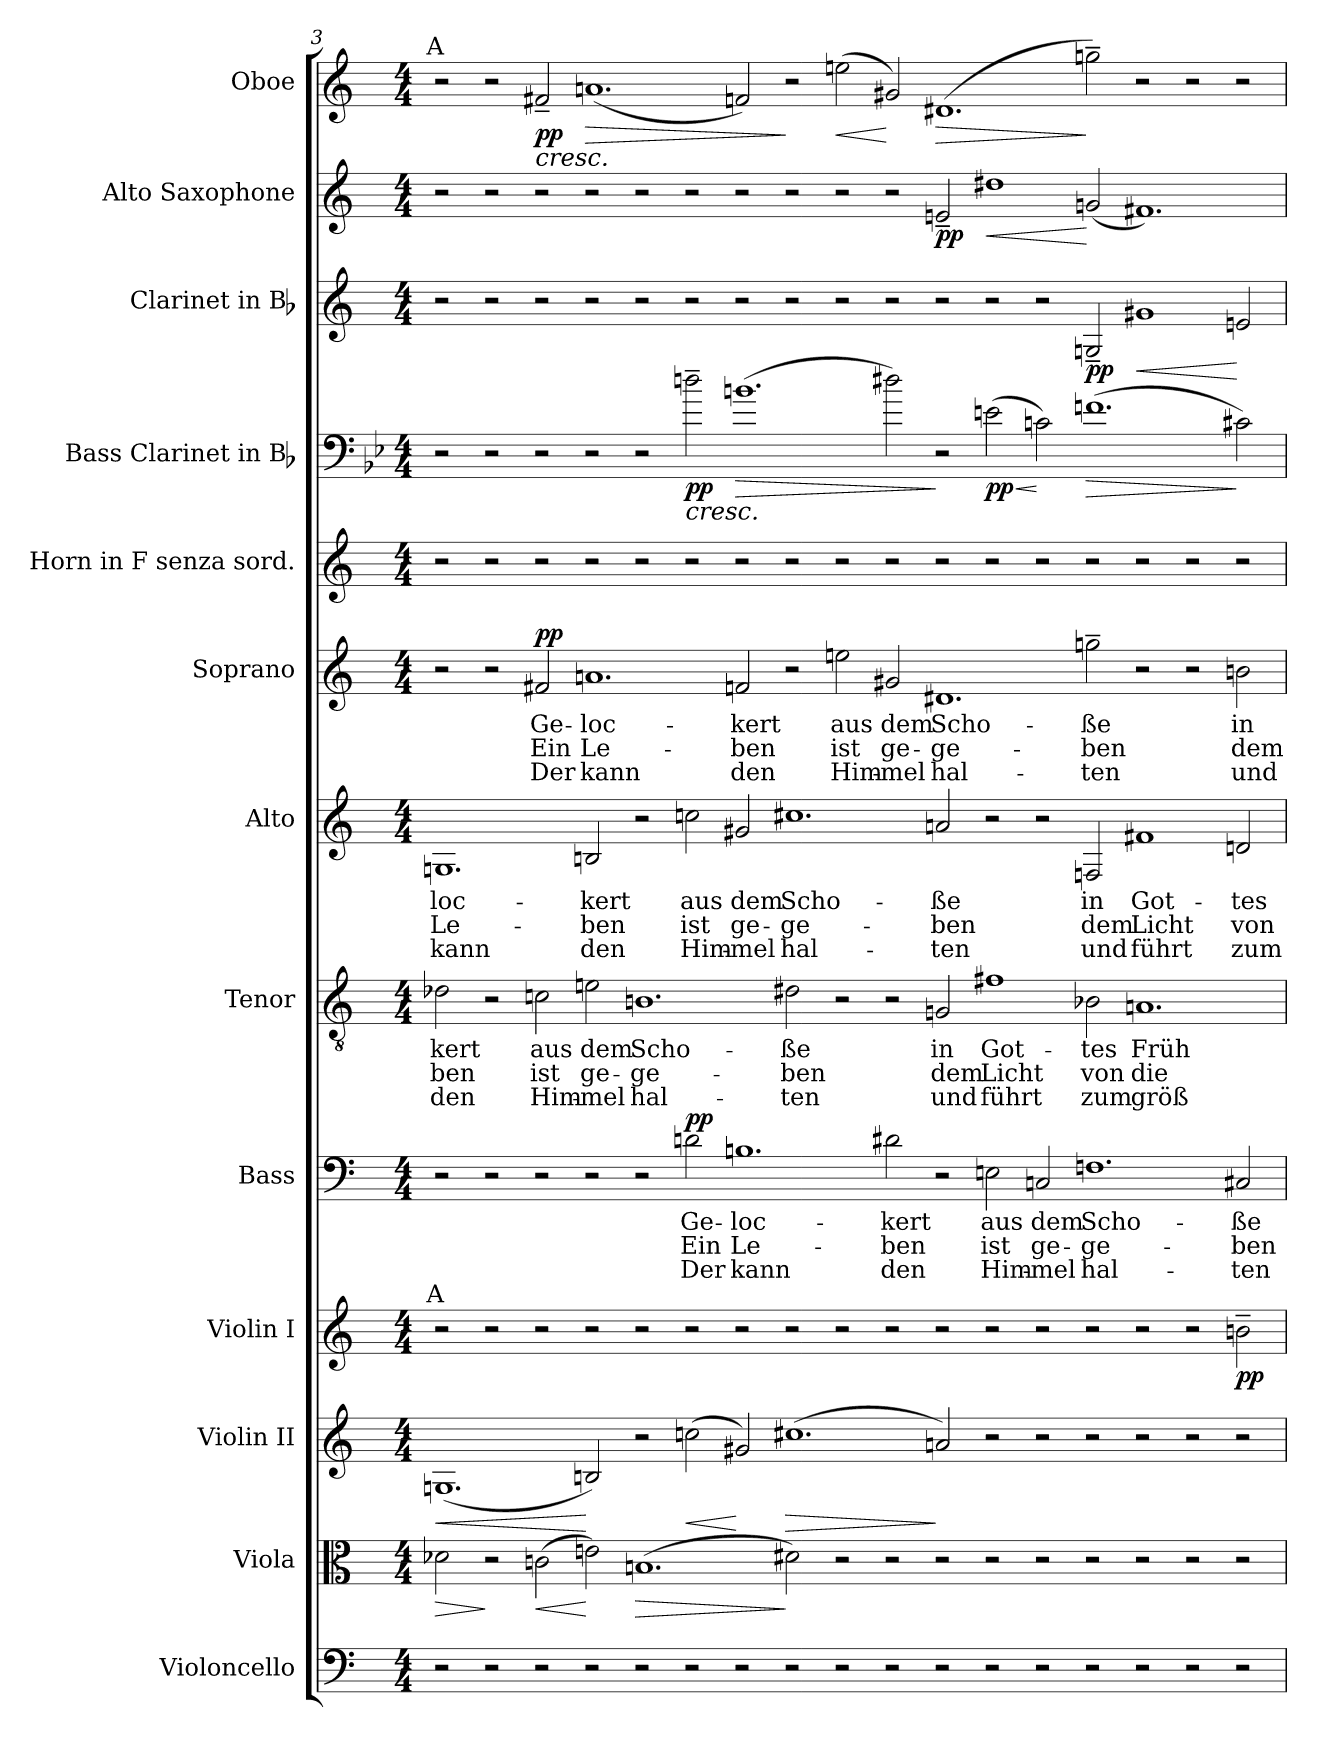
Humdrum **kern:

**kern	**kern	**dynam	**kern	**dynam	**kern	**dynam	**kern	**text	**text	**text	**dynam	**kern	**text	**text	**text	**kern	**text	**text	**text	**kern	**text	**text	**text	**dynam	**kern	**kern	**dynam	**kern	**dynam	**kern	**dynam	**kern	**dynam
*part13	*part12	*part12	*part11	*part11	*part10	*part10	*part9	*part9	*part9	*part9	*part9	*part8	*part8	*part8	*part8	*part7	*part7	*part7	*part7	*part6	*part6	*part6	*part6	*part6	*part5	*part4	*part4	*part3	*part3	*part2	*part2	*part1	*part1
*staff13	*staff12	*staff12	*staff11	*staff11	*staff10	*staff10	*staff9	*staff9	*staff9	*staff9	*staff9	*staff8	*staff8	*staff8	*staff8	*staff7	*staff7	*staff7	*staff7	*staff6	*staff6	*staff6	*staff6	*staff6	*staff5	*staff4	*staff4	*staff3	*staff3	*staff2	*staff2	*staff1	*staff1
*I"Violoncello	*I"Viola	*	*I"Violin II	*	*I"Violin I	*	*I"Bass	*	*	*	*	*I"Tenor	*	*	*	*I"Alto	*	*	*	*I"Soprano	*	*	*	*	*I"Horn in F senza sord.	*I"Bass Clarinet in Bb	*	*I"Clarinet in Bb	*	*I"Alto Saxophone	*	*I"Oboe	*
*I'Vc.	*I'Vla.	*	*I'Vln. II	*	*I'Vln. I	*	*I'B.	*	*	*	*	*I'T.	*	*	*	*I'A.	*	*	*	*I'S.	*	*	*	*	*I'Hn.	*I'B. Cl.	*	*I'Cl.	*	*I'Alto Sax.	*	*I'Ob.	*
*clefF4	*clefC3	*	*clefG2	*	*clefG2	*	*clefF4	*	*	*	*	*clefGv2	*	*	*	*clefG2	*	*	*	*clefG2	*	*	*	*	*clefG2	*clefF4	*	*clefG2	*	*clefG2	*	*clefG2	*
*	*	*	*	*	*	*	*	*	*	*	*	*ITrd7c12	*	*	*	*	*	*	*	*	*	*	*	*	*ITrd4c7	*ITrd8c14	*	*ITrd1c2	*	*ITrd5c9	*	*	*
*k[]	*k[]	*	*k[]	*	*k[]	*	*k[]	*	*	*	*	*k[]	*	*	*	*k[]	*	*	*	*k[]	*	*	*	*	*k[b-]	*k[b-e-]	*	*k[b-e-]	*	*k[b-e-a-]	*	*k[]	*
*M4/4	*M4/4	*	*M4/4	*	*M4/4	*	*M4/4	*	*	*	*	*M4/4	*	*	*	*M4/4	*	*	*	*M4/4	*	*	*	*	*M4/4	*M4/4	*	*M4/4	*	*M4/4	*	*M4/4	*
=3	=3	=3	=3	=3	=3	=3	=3	=3	=3	=3	=3	=3	=3	=3	=3	=3	=3	=3	=3	=3	=3	=3	=3	=3	=3	=3	=3	=3	=3	=3	=3	=3	=3
!	!	!LO:HP:b	!	!LO:HP:b	!	!	!	!	!	!	!	!	!	!	!	!	!	!	!	!	!	!	!	!	!	!	!	!	!	!	!	!	!
!	!	!	!	!LO:HP:n=1:b	!	!	!	!	!	!	!	!	!	!	!	!	!	!	!	!	!	!	!	!	!	!	!	!	!	!	!	!	!
!	!	!	!	!	!	!	!	!	!	!	!	!	!LO:LY:b:color=#000000	!LO:LY:b:color=#000000	!LO:LY:b:color=#000000	!	!	!	!	!	!	!	!	!	!	!	!	!	!	!	!	!	!
!	!	!	!	!	!	!	!	!	!	!	!	!	!	!	!	!	!	!	!	!	!	!	!	!	!	!	!	!	!	!	!	!LO:TX:a:cj:t=A	!
!	!	!	!	!	!LO:TX:a:cj:t=A	!	!	!	!	!	!	!	!	!	!	!	!	!	!	!	!	!	!	!	!	!	!	!	!	!	!	!	!
!	!	!	!	!	!	!	!	!	!	!	!	!	!	!	!	!	!LO:LY:b:color=#000000	!LO:LY:b:color=#000000	!LO:LY:b:color=#000000	!	!	!	!	!	!	!	!	!	!	!	!	!	!
2r	2d-Xi\	>	(1.Gni	< >	2r	.	2r	.	.	.	.	2D-Xi\	-kert	-ben	den	1.Gni	-loc-	Le-	kann	2r	.	.	.	.	2r	2r	.	2r	.	2r	.	2r	.
2r	2r	]	.	.	2r	.	2r	.	.	.	.	2r	.	.	.	.	.	.	.	2r	.	.	.	.	2r	2r	.	2r	.	2r	.	2r	.
!	!	!LO:HP:b	!	!	!	!	!	!	!	!	!	!	!	!	!	!	!	!	!	!	!	!	!	!	!	!	!	!	!	!	!	!	!
!	!	!	!	!	!	!	!	!	!	!	!	!	!LO:LY:b:color=#000000	!LO:LY:b:color=#000000	!LO:LY:b:color=#000000	!	!	!	!	!	!	!	!	!	!	!	!	!	!	!	!	!	!
!	!	!	!	!	!	!	!	!	!	!	!	!	!	!	!	!	!	!	!	!	!LO:LY:b:color=#000000	!LO:LY:b:color=#000000	!LO:LY:b:color=#000000	!	!	!	!	!	!	!	!	!	!LO:HP:b
2r	(2cni\	<	.	.	2r	.	2r	.	.	.	.	2Cni\	aus	ist	Him-	.	.	.	.	2f#Xi/	Ge-	Ein	Der	pp	2r	2r	.	2r	.	2r	.	2f#X~i/	< pp
!	!	!	!	!	!	!	!	!	!	!	!	!	!LO:LY:b:color=#000000	!LO:LY:b:color=#000000	!LO:LY:b:color=#000000	!	!	!	!	!	!	!	!	!	!	!	!	!	!	!	!	!	!
!	!	!	!	!	!	!	!	!	!	!	!	!	!	!	!	!	!LO:LY:b:color=#000000	!LO:LY:b:color=#000000	!LO:LY:b:color=#000000	!	!	!	!	!	!	!	!	!	!	!	!	!	!
!	!	!	!	!	!	!	!	!	!	!	!	!	!	!	!	!	!	!	!	!	!LO:LY:b:color=#000000	!LO:LY:b:color=#000000	!LO:LY:b:color=#000000	!	!	!	!	!	!	!	!	!	!LO:HP:b
2r	2eni\)	[	2Bni/)	[	2r	.	2r	.	.	.	.	2Eni\	dem	ge-	-mel	2Bni/	-kert	-ben	den	1.ani	-loc-	Le-	kann	.	2r	2r	.	2r	.	2r	.	(1.ani	>
!	!	!LO:HP:b	!	!	!	!	!	!	!	!	!	!	!	!	!	!	!	!	!	!	!	!	!	!	!	!	!	!	!	!	!	!	!
!	!	!	!	!	!	!	!	!	!	!	!	!	!LO:LY:b:color=#000000	!LO:LY:b:color=#000000	!LO:LY:b:color=#000000	!	!	!	!	!	!	!	!	!	!	!	!	!	!	!	!	!	!
2r	(1.Bni	>	2r	]	2r	.	2r	.	.	.	.	1.BBni	Scho-	-ge-	hal-	2r	.	.	.	.	.	.	.	.	2r	2r	.	2r	.	2r	.	.	.
!	!	!	!	!LO:HP:b	!	!	!	!	!	!	!	!	!	!	!	!	!	!	!	!	!	!	!	!	!	!	!	!	!	!	!	!	!
!	!	!	!	!	!	!	!	!LO:LY:b:color=#000000	!LO:LY:b:color=#000000	!LO:LY:b:color=#000000	!	!	!	!	!	!	!	!	!	!	!	!	!	!	!	!	!	!	!	!	!	!	!
!	!	!	!	!	!	!	!	!	!	!	!	!	!	!	!	!	!LO:LY:b:color=#000000	!LO:LY:b:color=#000000	!LO:LY:b:color=#000000	!	!	!	!	!	!	!	!LO:HP:b	!	!	!	!	!	!
2r	.	.	(2ccni\	<	2r	.	2dni\	Ge-	Ein	Der	pp	.	.	.	.	2ccni\	aus	ist	Him-	.	.	.	.	.	2r	2dn~i\	< pp	2r	.	2r	.	.	.
!	!	!	!	!	!	!	!	!LO:LY:b:color=#000000	!LO:LY:b:color=#000000	!LO:LY:b:color=#000000	!	!	!	!	!	!	!	!	!	!	!	!	!	!	!	!	!	!	!	!	!	!	!
!	!	!	!	!	!	!	!	!	!	!	!	!	!	!	!	!	!LO:LY:b:color=#000000	!LO:LY:b:color=#000000	!LO:LY:b:color=#000000	!	!	!	!	!	!	!	!	!	!	!	!	!	!
!	!	!	!	!	!	!	!	!	!	!	!	!	!	!	!	!	!	!	!	!	!LO:LY:b:color=#000000	!LO:LY:b:color=#000000	!LO:LY:b:color=#000000	!	!	!	!LO:HP:b	!	!	!	!	!	!
2r	.	.	2g#Xi/)	[	2r	.	1.Bni	-loc-	Le-	kann	.	.	.	.	.	2g#Xi/	dem	ge-	-mel	2fni/	-kert	-ben	den	.	2r	(1.Bni	>	2r	.	2r	.	2fni/)	[
!	!	!	!	!LO:HP:b	!	!	!	!	!	!	!	!	!	!	!	!	!	!	!	!	!	!	!	!	!	!	!	!	!	!	!	!	!
!	!	!	!	!	!	!	!	!	!	!	!	!	!LO:LY:b:color=#000000	!LO:LY:b:color=#000000	!LO:LY:b:color=#000000	!	!	!	!	!	!	!	!	!	!	!	!	!	!	!	!	!	!
!	!	!	!	!	!	!	!	!	!	!	!	!	!	!	!	!	!LO:LY:b:color=#000000	!LO:LY:b:color=#000000	!LO:LY:b:color=#000000	!	!	!	!	!	!	!	!	!	!	!	!	!	!
2r	2d#Xi\)	]	(1.cc#Xi	>	2r	.	.	.	.	.	.	2D#Xi\	-ße	-ben	-ten	1.cc#Xi	Scho-	-ge-	hal-	2r	.	.	.	.	2r	.	.	2r	.	2r	.	2r	]
!	!	!	!	!	!	!	!	!	!	!	!	!	!	!	!	!	!	!	!	!	!LO:LY:b:color=#000000	!LO:LY:b:color=#000000	!LO:LY:b:color=#000000	!	!	!	!	!	!	!	!	!	!LO:HP:b
2r	2r	.	.	.	2r	.	.	.	.	.	.	2r	.	.	.	.	.	.	.	2eeni\	aus	ist	Him-	.	2r	.	.	2r	.	2r	.	(2eeni\	<
!	!	!	!	!	!	!	!	!LO:LY:b:color=#000000	!LO:LY:b:color=#000000	!LO:LY:b:color=#000000	!	!	!	!	!	!	!	!	!	!	!	!	!	!	!	!	!	!	!	!	!	!	!
!	!	!	!	!	!	!	!	!	!	!	!	!	!	!	!	!	!	!	!	!	!LO:LY:b:color=#000000	!LO:LY:b:color=#000000	!LO:LY:b:color=#000000	!	!	!	!	!	!	!	!	!	!
2r	2r	.	.	.	2r	.	2d#Xi\	-kert	-ben	den	.	2r	.	.	.	.	.	.	.	2g#Xi/	dem	ge-	-mel	.	2r	2d#Xi\)	[	2r	.	2r	.	2g#Xi/)	[
!	!	!	!	!	!	!	!	!	!	!	!	!	!LO:LY:b:color=#000000	!LO:LY:b:color=#000000	!LO:LY:b:color=#000000	!	!	!	!	!	!	!	!	!	!	!	!	!	!	!	!	!	!
!	!	!	!	!	!	!	!	!	!	!	!	!	!	!	!	!	!LO:LY:b:color=#000000	!LO:LY:b:color=#000000	!LO:LY:b:color=#000000	!	!	!	!	!	!	!	!	!	!	!	!	!	!
!	!	!	!	!	!	!	!	!	!	!	!	!	!	!	!	!	!	!	!	!	!LO:LY:b:color=#000000	!LO:LY:b:color=#000000	!LO:LY:b:color=#000000	!	!	!	!	!	!	!	!	!	!LO:HP:b
2r	2r	.	2ani/)	]	2r	.	2r	.	.	.	.	2GGni/	in	dem	und	2ani/	-ße	-ben	-ten	1.d#Xi	Scho-	-ge-	hal-	.	2r	2r	]	2r	.	2Gn~i/	pp	(1.d#Xi	>
!	!	!	!	!	!	!	!	!LO:LY:b:color=#000000	!LO:LY:b:color=#000000	!LO:LY:b:color=#000000	!	!	!	!	!	!	!	!	!	!	!	!	!	!	!	!	!	!	!	!	!	!	!
!	!	!	!	!	!	!	!	!	!	!	!	!	!LO:LY:b:color=#000000	!LO:LY:b:color=#000000	!LO:LY:b:color=#000000	!	!	!	!	!	!	!	!	!	!	!	!LO:HP:b	!	!	!	!LO:HP:b	!	!
2r	2r	.	2r	.	2r	.	2Eni\	aus	ist	Him-	.	1F#Xi	Got-	Licht	führt	2r	.	.	.	.	.	.	.	.	2r	(2Eni\	< pp	2r	.	1f#Xi	<	.	.
!	!	!	!	!	!	!	!	!LO:LY:b:color=#000000	!LO:LY:b:color=#000000	!LO:LY:b:color=#000000	!	!	!	!	!	!	!	!	!	!	!	!	!	!	!	!	!	!	!	!	!	!	!
2r	2r	.	2r	.	2r	.	2Cni/	dem	ge-	-mel	.	.	.	.	.	2r	.	.	.	.	.	.	.	.	2r	2Cni\)	[	2r	.	.	.	.	.
!	!	!	!	!	!	!	!	!LO:LY:b:color=#000000	!LO:LY:b:color=#000000	!LO:LY:b:color=#000000	!	!	!	!	!	!	!	!	!	!	!	!	!	!	!	!	!	!	!	!	!	!	!
!	!	!	!	!	!	!	!	!	!	!	!	!	!LO:LY:b:color=#000000	!LO:LY:b:color=#000000	!LO:LY:b:color=#000000	!	!	!	!	!	!	!	!	!	!	!	!	!	!	!	!	!	!
!	!	!	!	!	!	!	!	!	!	!	!	!	!	!	!	!	!LO:LY:b:color=#000000	!LO:LY:b:color=#000000	!LO:LY:b:color=#000000	!	!	!	!	!	!	!	!	!	!	!	!	!	!
!	!	!	!	!	!	!	!	!	!	!	!	!	!	!	!	!	!	!	!	!	!LO:LY:b:color=#000000	!LO:LY:b:color=#000000	!LO:LY:b:color=#000000	!	!	!	!LO:HP:b	!	!	!	!	!	!
2r	2r	.	2r	.	2r	.	1.Fni	Scho-	-ge-	hal-	.	2BB-Xi\	-tes	von	zum	2Fni/	in	dem	und	2ggn~i\	-ße	-ben	-ten	.	2r	(1.Fni	>	2Fn~i/	pp	(2B-Xi/	[	2ggn~i\)	]
!	!	!	!	!	!	!	!	!	!	!	!	!	!LO:LY:b:color=#000000	!LO:LY:b:color=#000000	!LO:LY:b:color=#000000	!	!	!	!	!	!	!	!	!	!	!	!	!	!	!	!	!	!
!	!	!	!	!	!	!	!	!	!	!	!	!	!	!	!	!	!LO:LY:b:color=#000000	!LO:LY:b:color=#000000	!LO:LY:b:color=#000000	!	!	!	!	!	!	!	!	!	!LO:HP:b	!	!	!	!
2r	2r	.	2r	.	2r	.	.	.	.	.	.	1.AAni	Früh-	die-	größ-	1f#Xi	Got-	Licht	führt	2r	.	.	.	.	2r	.	.	1f#Xi	<	1.Ani)	.	2r	.
2r	2r	.	2r	.	2r	.	.	.	.	.	.	.	.	.	.	.	.	.	.	2r	.	.	.	.	2r	.	.	.	.	.	.	2r	.
!	!	!	!	!	!	!	!	!LO:LY:b:color=#000000	!LO:LY:b:color=#000000	!LO:LY:b:color=#000000	!	!	!	!	!	!	!	!	!	!	!	!	!	!	!	!	!	!	!	!	!	!	!
!	!	!	!	!	!	!	!	!	!	!	!	!	!	!	!	!	!LO:LY:b:color=#000000	!LO:LY:b:color=#000000	!LO:LY:b:color=#000000	!	!	!	!	!	!	!	!	!	!	!	!	!	!
!	!	!	!	!	!	!	!	!	!	!	!	!	!	!	!	!	!	!	!	!	!LO:LY:b:color=#000000	!LO:LY:b:color=#000000	!LO:LY:b:color=#000000	!	!	!	!	!	!	!	!	!	!
2r	2r	.	2r	.	2bn~i\	pp	2C#Xi/	-ße	-ben	-ten	.	.	.	.	.	2dni/	-tes	von	zum	2bni\	in	dem	und	.	2r	2C#Xi\)	]	2dni/	[	.	.	2r	.
=	=	=	=	=	=	=	=	=	=	=	=	=	=	=	=	=	=	=	=	=	=	=	=	=	=	=	=	=	=	=	=	=	=
*-	*-	*-	*-	*-	*-	*-	*-	*-	*-	*-	*-	*-	*-	*-	*-	*-	*-	*-	*-	*-	*-	*-	*-	*-	*-	*-	*-	*-	*-	*-	*-	*-	*-
